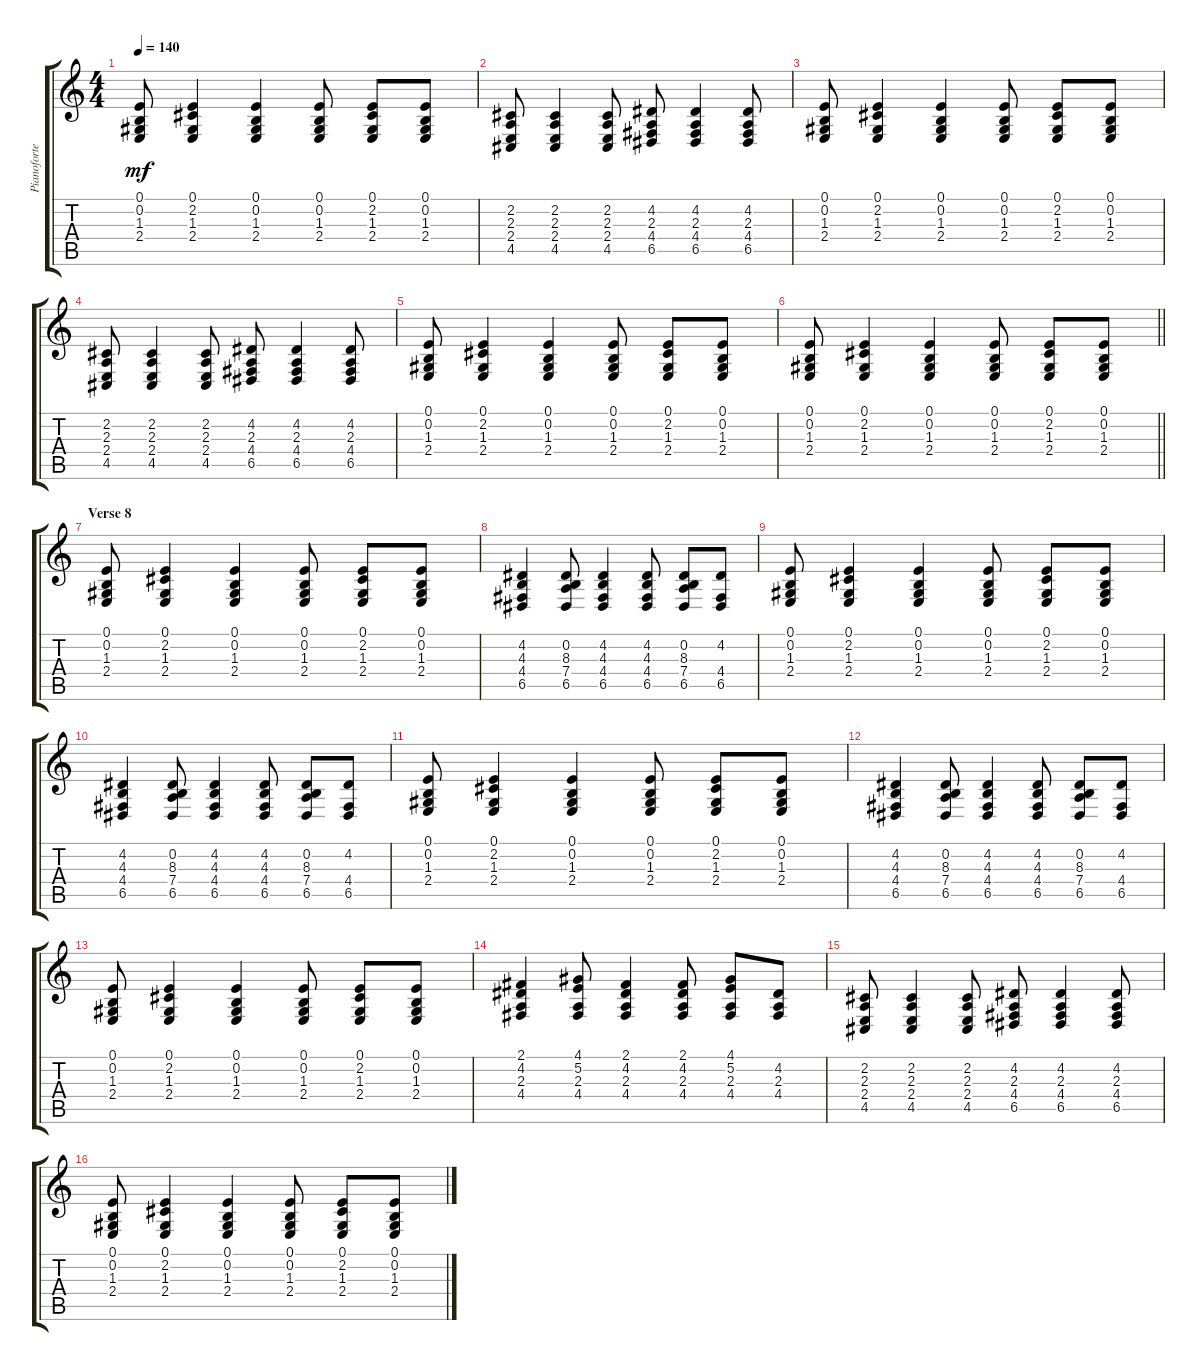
\track ("Pianoforte" "Pianoforte") {instrument acousticgrandpiano}
\staff {score tabs}
\tuning (E4 B3 G3 D3 A2 E2) {hide}
\ts (4 4)
\tempo 140
\clef g2
\ks c
(0.1 0.2 1.3 2.4).8{dy mf} (0.1 2.2 1.3 2.4).4 (0.1 0.2 1.3 2.4).4 (0.1 0.2 1.3 2.4).8 (0.1 2.2 1.3 2.4).8 (0.1 0.2 1.3 2.4).8 |
(2.2 2.3 2.4 4.5).8 (2.2 2.3 2.4 4.5).4 (2.2 2.3 2.4 4.5).8 (4.2 2.3 4.4 6.5).8 (4.2 2.3 4.4 6.5).4 (4.2 2.3 4.4 6.5).8 |
(0.1 0.2 1.3 2.4).8 (0.1 2.2 1.3 2.4).4 (0.1 0.2 1.3 2.4).4 (0.1 0.2 1.3 2.4).8 (0.1 2.2 1.3 2.4).8 (0.1 0.2 1.3 2.4).8 |
(2.2 2.3 2.4 4.5).8 (2.2 2.3 2.4 4.5).4 (2.2 2.3 2.4 4.5).8 (4.2 2.3 4.4 6.5).8 (4.2 2.3 4.4 6.5).4 (4.2 2.3 4.4 6.5).8 |
(0.1 0.2 1.3 2.4).8 (0.1 2.2 1.3 2.4).4 (0.1 0.2 1.3 2.4).4 (0.1 0.2 1.3 2.4).8 (0.1 2.2 1.3 2.4).8 (0.1 0.2 1.3 2.4).8 |
\barLineRight lightlight
(0.1 0.2 1.3 2.4).8 (0.1 2.2 1.3 2.4).4 (0.1 0.2 1.3 2.4).4 (0.1 0.2 1.3 2.4).8 (0.1 2.2 1.3 2.4).8 (0.1 0.2 1.3 2.4).8 |
\section ("" "Verse 8")
(0.1 0.2 1.3 2.4).8 (0.1 2.2 1.3 2.4).4 (0.1 0.2 1.3 2.4).4 (0.1 0.2 1.3 2.4).8 (0.1 2.2 1.3 2.4).8 (0.1 0.2 1.3 2.4).8 |
(4.2 4.3 4.4 6.5).4 (0.2 8.3 7.4 6.5).8 (4.2 4.3 4.4 6.5).4 (4.2 4.3 4.4 6.5).8 (0.2 8.3 7.4 6.5).8 (4.2 4.4 6.5).8 |
(0.1 0.2 1.3 2.4).8 (0.1 2.2 1.3 2.4).4 (0.1 0.2 1.3 2.4).4 (0.1 0.2 1.3 2.4).8 (0.1 2.2 1.3 2.4).8 (0.1 0.2 1.3 2.4).8 |
(4.2 4.3 4.4 6.5).4 (0.2 8.3 7.4 6.5).8 (4.2 4.3 4.4 6.5).4 (4.2 4.3 4.4 6.5).8 (0.2 8.3 7.4 6.5).8 (4.2 4.4 6.5).8 |
(0.1 0.2 1.3 2.4).8 (0.1 2.2 1.3 2.4).4 (0.1 0.2 1.3 2.4).4 (0.1 0.2 1.3 2.4).8 (0.1 2.2 1.3 2.4).8 (0.1 0.2 1.3 2.4).8 |
(4.2 4.3 4.4 6.5).4 (0.2 8.3 7.4 6.5).8 (4.2 4.3 4.4 6.5).4 (4.2 4.3 4.4 6.5).8 (0.2 8.3 7.4 6.5).8 (4.2 4.4 6.5).8 |
(0.1 0.2 1.3 2.4).8 (0.1 2.2 1.3 2.4).4 (0.1 0.2 1.3 2.4).4 (0.1 0.2 1.3 2.4).8 (0.1 2.2 1.3 2.4).8 (0.1 0.2 1.3 2.4).8 |
(2.1 4.2 2.3 4.4).4 (4.1 5.2 2.3 4.4).8 (2.1 4.2 2.3 4.4).4 (2.1 4.2 2.3 4.4).8 (4.1 5.2 2.3 4.4).8 (4.2 2.3 4.4).8 |
(2.2 2.3 2.4 4.5).8 (2.2 2.3 2.4 4.5).4 (2.2 2.3 2.4 4.5).8 (4.2 2.3 4.4 6.5).8 (4.2 2.3 4.4 6.5).4 (4.2 2.3 4.4 6.5).8 |
(0.1 0.2 1.3 2.4).8 (0.1 2.2 1.3 2.4).4 (0.1 0.2 1.3 2.4).4 (0.1 0.2 1.3 2.4).8 (0.1 2.2 1.3 2.4).8 (0.1 0.2 1.3 2.4).8
